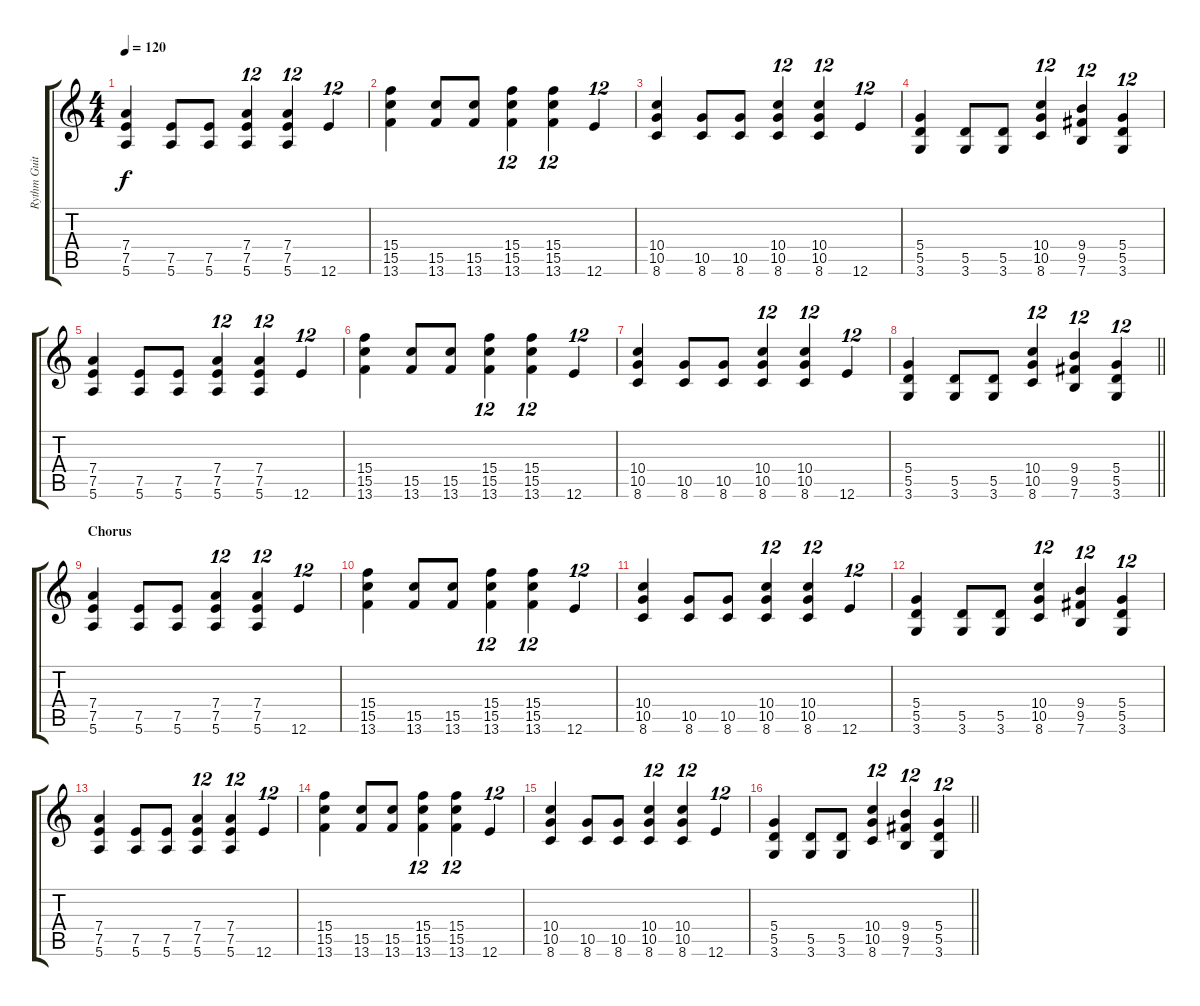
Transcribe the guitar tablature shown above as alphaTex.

\track ("Rythm Guitar 1" "Rythm Guit") {instrument distortionguitar}
\staff {score tabs}
\tuning (E4 B3 G3 D3 A2 E2) {hide}
\ts (4 4)
\tempo 120
\clef g2
\ks c
(7.4 7.5 5.6).4{dy f} (7.5 5.6).8 (7.5 5.6).8 (7.4 7.5 5.6).4{tu (12 8)} (7.4 7.5 5.6).4{tu (12 8)} 12.6.4{tu (12 8)} |
(15.4 15.5 13.6).4 (15.5 13.6).8 (15.5 13.6).8 (15.4 15.5 13.6).4{tu (12 8)} (15.4 15.5 13.6).4{tu (12 8)} 12.6.4{tu (12 8)} |
(10.4 10.5 8.6).4 (10.5 8.6).8 (10.5 8.6).8 (10.4 10.5 8.6).4{tu (12 8)} (10.4 10.5 8.6).4{tu (12 8)} 12.6.4{tu (12 8)} |
(5.4 5.5 3.6).4 (5.5 3.6).8 (5.5 3.6).8 (10.4 10.5 8.6).4{tu (12 8)} (9.4 9.5 7.6).4{tu (12 8)} (5.4 5.5 3.6).4{tu (12 8)} |
(7.4 7.5 5.6).4 (7.5 5.6).8 (7.5 5.6).8 (7.4 7.5 5.6).4{tu (12 8)} (7.4 7.5 5.6).4{tu (12 8)} 12.6.4{tu (12 8)} |
(15.4 15.5 13.6).4 (15.5 13.6).8 (15.5 13.6).8 (15.4 15.5 13.6).4{tu (12 8)} (15.4 15.5 13.6).4{tu (12 8)} 12.6.4{tu (12 8)} |
(10.4 10.5 8.6).4 (10.5 8.6).8 (10.5 8.6).8 (10.4 10.5 8.6).4{tu (12 8)} (10.4 10.5 8.6).4{tu (12 8)} 12.6.4{tu (12 8)} |
\barLineRight lightlight
(5.4 5.5 3.6).4 (5.5 3.6).8 (5.5 3.6).8 (10.4 10.5 8.6).4{tu (12 8)} (9.4 9.5 7.6).4{tu (12 8)} (5.4 5.5 3.6).4{tu (12 8)} |
\section ("" "Chorus")
(7.4 7.5 5.6).4 (7.5 5.6).8 (7.5 5.6).8 (7.4 7.5 5.6).4{tu (12 8)} (7.4 7.5 5.6).4{tu (12 8)} 12.6.4{tu (12 8)} |
(15.4 15.5 13.6).4 (15.5 13.6).8 (15.5 13.6).8 (15.4 15.5 13.6).4{tu (12 8)} (15.4 15.5 13.6).4{tu (12 8)} 12.6.4{tu (12 8)} |
(10.4 10.5 8.6).4 (10.5 8.6).8 (10.5 8.6).8 (10.4 10.5 8.6).4{tu (12 8)} (10.4 10.5 8.6).4{tu (12 8)} 12.6.4{tu (12 8)} |
(5.4 5.5 3.6).4 (5.5 3.6).8 (5.5 3.6).8 (10.4 10.5 8.6).4{tu (12 8)} (9.4 9.5 7.6).4{tu (12 8)} (5.4 5.5 3.6).4{tu (12 8)} |
(7.4 7.5 5.6).4 (7.5 5.6).8 (7.5 5.6).8 (7.4 7.5 5.6).4{tu (12 8)} (7.4 7.5 5.6).4{tu (12 8)} 12.6.4{tu (12 8)} |
(15.4 15.5 13.6).4 (15.5 13.6).8 (15.5 13.6).8 (15.4 15.5 13.6).4{tu (12 8)} (15.4 15.5 13.6).4{tu (12 8)} 12.6.4{tu (12 8)} |
(10.4 10.5 8.6).4 (10.5 8.6).8 (10.5 8.6).8 (10.4 10.5 8.6).4{tu (12 8)} (10.4 10.5 8.6).4{tu (12 8)} 12.6.4{tu (12 8)} |
\barLineRight lightlight
(5.4 5.5 3.6).4 (5.5 3.6).8 (5.5 3.6).8 (10.4 10.5 8.6).4{tu (12 8)} (9.4 9.5 7.6).4{tu (12 8)} (5.4 5.5 3.6).4{tu (12 8)}
